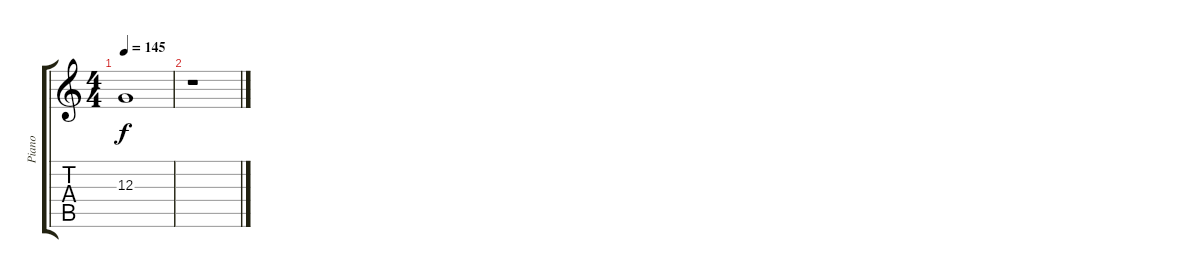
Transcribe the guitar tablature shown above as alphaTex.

\track ("Piano" "Piano") {instrument acousticgrandpiano}
\staff {score tabs}
\tuning (E4 B3 G3 D3 A2 E2) {hide}
\ts (4 4)
\tempo 145
\clef g2
\ks c
12.3{t}.1{dy f} |
r.1
